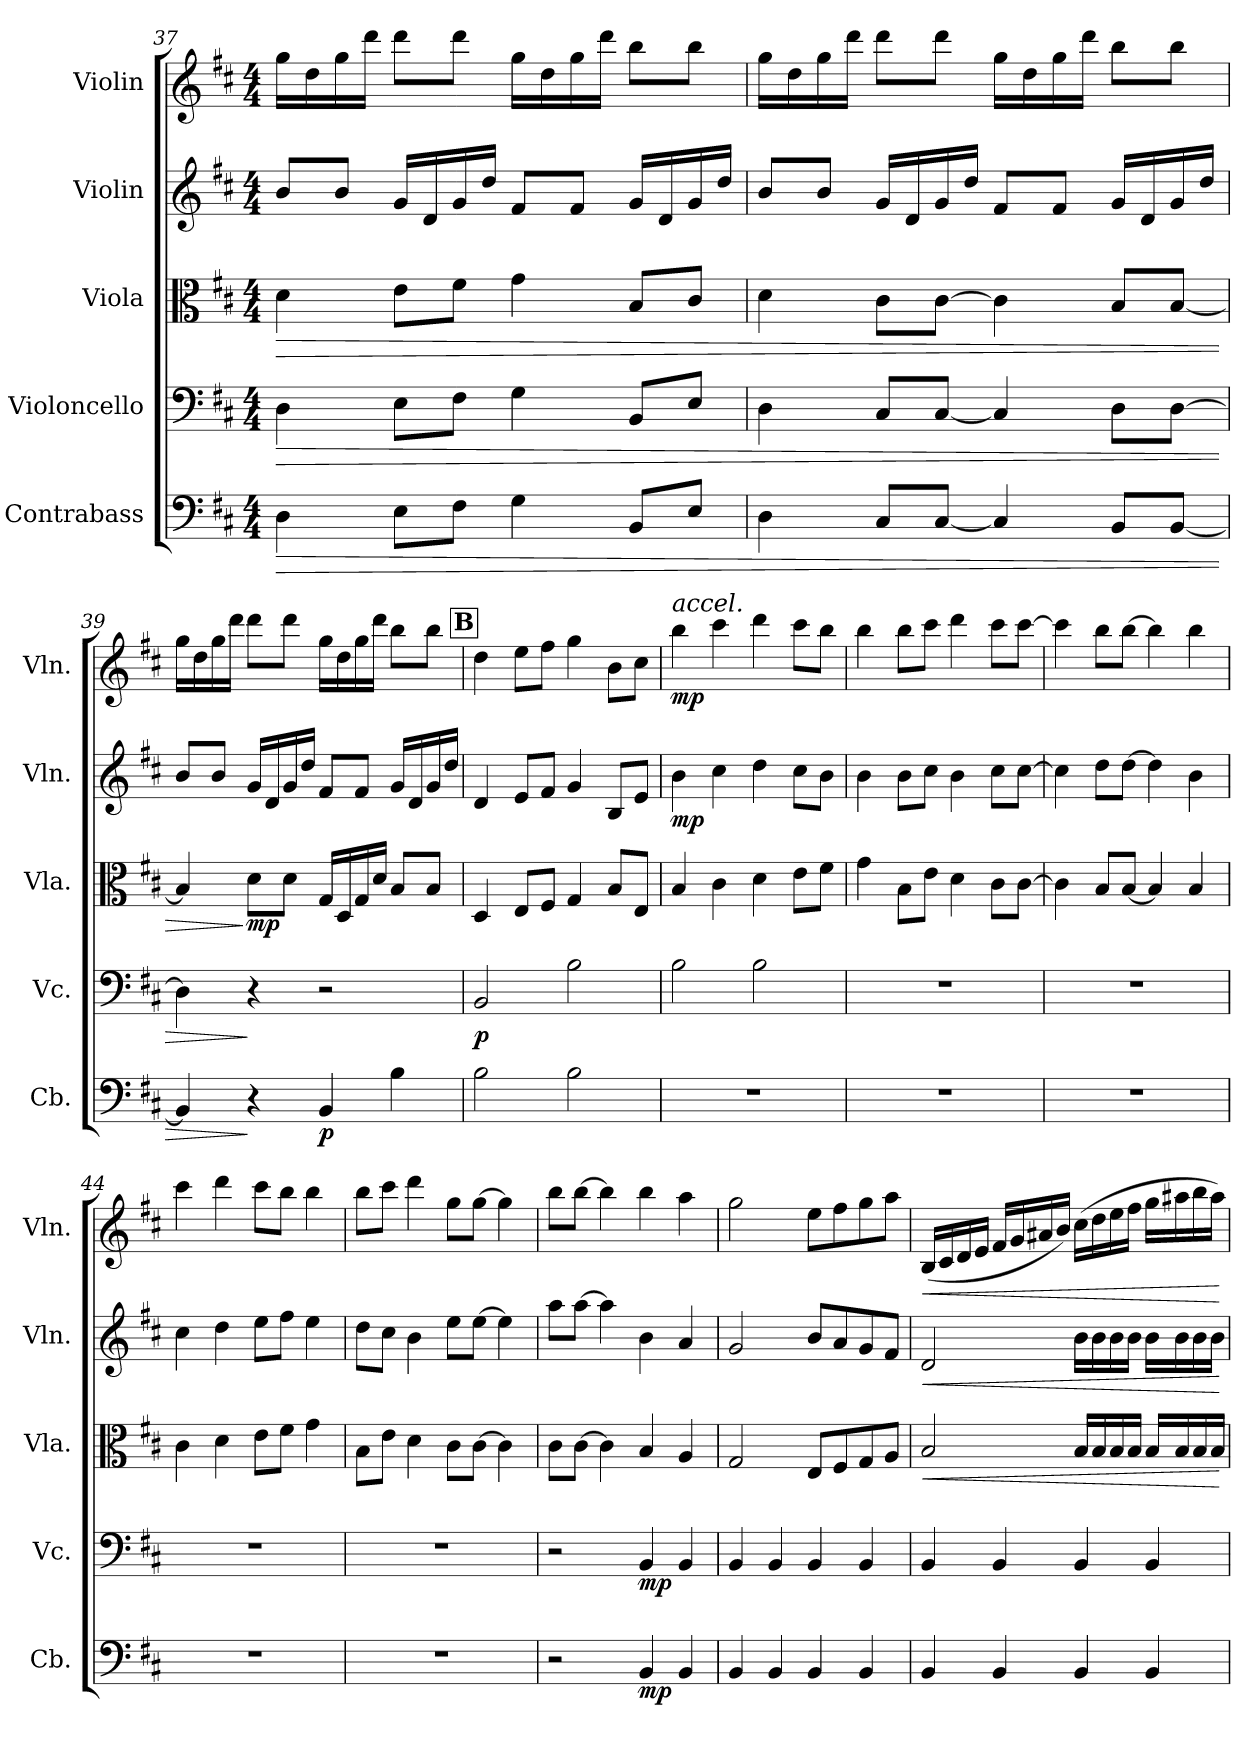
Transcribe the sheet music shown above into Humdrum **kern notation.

**kern	**dynam	**kern	**dynam	**kern	**dynam	**kern	**dynam	**kern	**dynam
*part5	*part5	*part4	*part4	*part3	*part3	*part2	*part2	*part1	*part1
*staff5	*staff5	*staff4	*staff4	*staff3	*staff3	*staff2	*staff2	*staff1	*staff1
*I"Contrabass	*	*I"Violoncello	*	*I"Viola	*	*I"Violin	*	*I"Violin	*
*I'Cb.	*	*I'Vc.	*	*I'Vla.	*	*I'Vln.	*	*I'Vln.	*
!!LO:PB:g=z
*clefF4	*	*clefF4	*	*clefC3	*	*clefG2	*	*clefG2	*
*ITrd7c12	*	*	*	*	*	*	*	*	*
*k[f#c#]	*	*k[f#c#]	*	*k[f#c#]	*	*k[f#c#]	*	*k[f#c#]	*
*M4/4	*	*M4/4	*	*M4/4	*	*M4/4	*	*M4/4	*
=37	=37	=37	=37	=37	=37	=37	=37	=37	=37
!	!LO:HP:b	!	!LO:HP:b	!	!LO:HP:b	!	!	!	!
4DD\	>	4D\	>	4d\	>	8b/L	.	16gg\LL	.
.	.	.	.	.	.	.	.	16dd\	.
.	.	.	.	.	.	8b/J	.	16gg\	.
.	.	.	.	.	.	.	.	16ddd\JJ	.
8EE\L	.	8E\L	.	8e\L	.	16g/LL	.	8ddd\L	.
.	.	.	.	.	.	16d/	.	.	.
8FF#\J	.	8F#\J	.	8f#\J	.	16g/	.	8ddd\J	.
.	.	.	.	.	.	16dd/JJ	.	.	.
4GG\	.	4G\	.	4g\	.	8f#/L	.	16gg\LL	.
.	.	.	.	.	.	.	.	16dd\	.
.	.	.	.	.	.	8f#/J	.	16gg\	.
.	.	.	.	.	.	.	.	16ddd\JJ	.
8BBB/L	.	8BB/L	.	8B/L	.	16g/LL	.	8bb\L	.
.	.	.	.	.	.	16d/	.	.	.
8EE/J	.	8E/J	.	8c#/J	.	16g/	.	8bb\J	.
.	.	.	.	.	.	16dd/JJ	.	.	.
=38	=38	=38	=38	=38	=38	=38	=38	=38	=38
4DD\	.	4D\	.	4d\	.	8b/L	.	16gg\LL	.
.	.	.	.	.	.	.	.	16dd\	.
.	.	.	.	.	.	8b/J	.	16gg\	.
.	.	.	.	.	.	.	.	16ddd\JJ	.
8CC#/L	.	8C#/L	.	8c#\L	.	16g/LL	.	8ddd\L	.
.	.	.	.	.	.	16d/	.	.	.
[8CC#/J	.	[8C#/J	.	[8c#\J	.	16g/	.	8ddd\J	.
.	.	.	.	.	.	16dd/JJ	.	.	.
4CC#/]	.	4C#/]	.	4c#\]	.	8f#/L	.	16gg\LL	.
.	.	.	.	.	.	.	.	16dd\	.
.	.	.	.	.	.	8f#/J	.	16gg\	.
.	.	.	.	.	.	.	.	16ddd\JJ	.
8BBB/L	.	8D\L	.	8B/L	.	16g/LL	.	8bb\L	.
.	.	.	.	.	.	16d/	.	.	.
[8BBB/J	.	[8D\J	.	[8B/J	.	16g/	.	8bb\J	.
.	.	.	.	.	.	16dd/JJ	.	.	.
!!LO:LB:g=z
=39	=39	=39	=39	=39	=39	=39	=39	=39	=39
4BBB/]	.	4D\]	.	4B/]	.	8b/L	.	16gg\LL	.
.	.	.	.	.	.	.	.	16dd\	.
.	.	.	.	.	.	8b/J	.	16gg\	.
.	.	.	.	.	.	.	.	16ddd\JJ	.
!	!	!	!	!	!LO:DY:n=1:b	!	!	!	!
4r	]	4r	]	8d\L	] mp	16g/LL	.	8ddd\L	.
.	.	.	.	.	.	16d/	.	.	.
.	.	.	.	8d\J	.	16g/	.	8ddd\J	.
.	.	.	.	.	.	16dd/JJ	.	.	.
!	!LO:DY:b	!	!	!	!	!	!	!	!
4BBB/	p	2r	.	16G/LL	.	8f#/L	.	16gg\LL	.
.	.	.	.	16D/	.	.	.	16dd\	.
.	.	.	.	16G/	.	8f#/J	.	16gg\	.
.	.	.	.	16d/JJ	.	.	.	16ddd\JJ	.
4BB\	.	.	.	8B/L	.	16g/LL	.	8bb\L	.
.	.	.	.	.	.	16d/	.	.	.
.	.	.	.	8B/J	.	16g/	.	8bb\J	.
.	.	.	.	.	.	16dd/JJ	.	.	.
!!LO:REH:place=s1:a:B:fs=14:t=B
=40	=40	=40	=40	=40	=40	=40	=40	=40	=40
!	!	!	!LO:DY:b	!	!	!	!	!	!
2BB\	.	2BB/	p	4D/	.	4d/	.	4dd\	.
.	.	.	.	8E/L	.	8e/L	.	8ee\L	.
.	.	.	.	8F#/J	.	8f#/J	.	8ff#\J	.
2BB\	.	2B\	.	4G/	.	4g/	.	4gg\	.
.	.	.	.	8B/L	.	8B/L	.	8b\L	.
.	.	.	.	8E/J	.	8e/J	.	8cc#\J	.
=41	=41	=41	=41	=41	=41	=41	=41	=41	=41
*	*	*	*	*	*	*	*	*MM72	*
!	!	!	!	!	!	!	!	!LO:TX:a:i:t=accel.	!
!	!	!	!	!	!	!	!LO:DY:b	!	!LO:DY:b
1r	.	2B\	.	4B/	.	4b\	mp	4bb\	mp
.	.	.	.	4c#\	.	4cc#\	.	4ccc#\	.
.	.	2B\	.	4d\	.	4dd\	.	4ddd\	.
.	.	.	.	8e\L	.	8cc#\L	.	8ccc#\L	.
.	.	.	.	8f#\J	.	8b\J	.	8bb\J	.
=42	=42	=42	=42	=42	=42	=42	=42	=42	=42
*	*	*	*	*	*	*	*	*MM75	*
1r	.	1r	.	4g\	.	4b\	.	4bb\	.
.	.	.	.	8B\L	.	8b\L	.	8bb\L	.
.	.	.	.	8e\J	.	8cc#\J	.	8ccc#\J	.
.	.	.	.	4d\	.	4b\	.	4ddd\	.
.	.	.	.	8c#\L	.	8cc#\L	.	8ccc#\L	.
.	.	.	.	[8c#\J	.	[8cc#\J	.	[8ccc#\J	.
!!LO:PB:g=z
=43	=43	=43	=43	=43	=43	=43	=43	=43	=43
*	*	*	*	*	*	*	*	*MM78	*
1r	.	1r	.	4c#\]	.	4cc#\]	.	4ccc#\]	.
.	.	.	.	8B/L	.	8dd\L	.	8bb\L	.
.	.	.	.	[8B/J	.	[8dd\J	.	[8bb\J	.
.	.	.	.	4B/]	.	4dd\]	.	4bb\]	.
.	.	.	.	4B/	.	4b\	.	4bb\	.
=44	=44	=44	=44	=44	=44	=44	=44	=44	=44
*	*	*	*	*	*	*	*	*MM80	*
1r	.	1r	.	4c#\	.	4cc#\	.	4ccc#\	.
.	.	.	.	4d\	.	4dd\	.	4ddd\	.
.	.	.	.	8e\L	.	8ee\L	.	8ccc#\L	.
.	.	.	.	8f#\J	.	8ff#\J	.	8bb\J	.
.	.	.	.	4g\	.	4ee\	.	4bb\	.
=45	=45	=45	=45	=45	=45	=45	=45	=45	=45
*	*	*	*	*	*	*	*	*MM83	*
1r	.	1r	.	8B\L	.	8dd\L	.	8bb\L	.
.	.	.	.	8e\J	.	8cc#\J	.	8ccc#\J	.
.	.	.	.	4d\	.	4b\	.	4ddd\	.
.	.	.	.	8c#\L	.	8ee\L	.	8gg\L	.
.	.	.	.	[8c#\J	.	[8ee\J	.	[8gg\J	.
.	.	.	.	4c#\]	.	4ee\]	.	4gg\]	.
=46	=46	=46	=46	=46	=46	=46	=46	=46	=46
*	*	*	*	*	*	*	*	*MM85	*
2r	.	2r	.	8c#\L	.	8aa\L	.	8bb\L	.
.	.	.	.	[8c#\J	.	[8aa\J	.	[8bb\J	.
.	.	.	.	4c#\]	.	4aa\]	.	4bb\]	.
!	!LO:DY:b	!	!LO:DY:b	!	!	!	!	!	!
4BBB/	mp	4BB/	mp	4B/	.	4b\	.	4bb\	.
4BBB/	.	4BB/	.	4A/	.	4a/	.	4aa\	.
=47	=47	=47	=47	=47	=47	=47	=47	=47	=47
*	*	*	*	*	*	*	*	*MM87	*
4BBB/	.	4BB/	.	2G/	.	2g/	.	2gg\	.
4BBB/	.	4BB/	.	.	.	.	.	.	.
4BBB/	.	4BB/	.	8E/L	.	8b/L	.	8ee\L	.
.	.	.	.	8F#/	.	8a/	.	8ff#\	.
4BBB/	.	4BB/	.	8G/	.	8g/	.	8gg\	.
.	.	.	.	8A/J	.	8f#/J	.	8aa\J	.
!!LO:LB:g=z
=48	=48	=48	=48	=48	=48	=48	=48	=48	=48
!!LO:REH:place=s1:a:B:fs=14:t=C
*	*	*	*	*	*	*	*	*MM90	*
!	!	!	!	!	!LO:HP:b	!	!LO:HP:b	!	!LO:HP:b
4BBB/	.	4BB/	.	2B/	<	2d/	<	(<16B/LL	<
.	.	.	.	.	.	.	.	16c#/	.
.	.	.	.	.	.	.	.	16d/	.
.	.	.	.	.	.	.	.	16e/JJ	.
4BBB/	.	4BB/	.	.	.	.	.	16f#/LL	.
.	.	.	.	.	.	.	.	16g/	.
.	.	.	.	.	.	.	.	16a#X/	.
.	.	.	.	.	.	.	.	16b/JJ)	.
4BBB/	.	4BB/	.	16B/LL	.	16b\LL	.	(>16cc#\LL	.
.	.	.	.	16B/	.	16b\	.	16dd\	.
.	.	.	.	16B/	.	16b\	.	16ee\	.
.	.	.	.	16B/JJ	.	16b\JJ	.	16ff#\JJ	.
4BBB/	.	4BB/	.	16B/LL	.	16b\LL	.	16gg\LL	.
.	.	.	.	16B/	.	16b\	.	16aa#X\	.
.	.	.	.	16B/	.	16b\	.	16bb\	.
.	.	.	.	16B/JJ	.	16b\JJ	.	16aa#\JJ)	.
.	.	.	.	.	[	.	[	.	[
=	=	=	=	=	=	=	=	=	=
*-	*-	*-	*-	*-	*-	*-	*-	*-	*-
